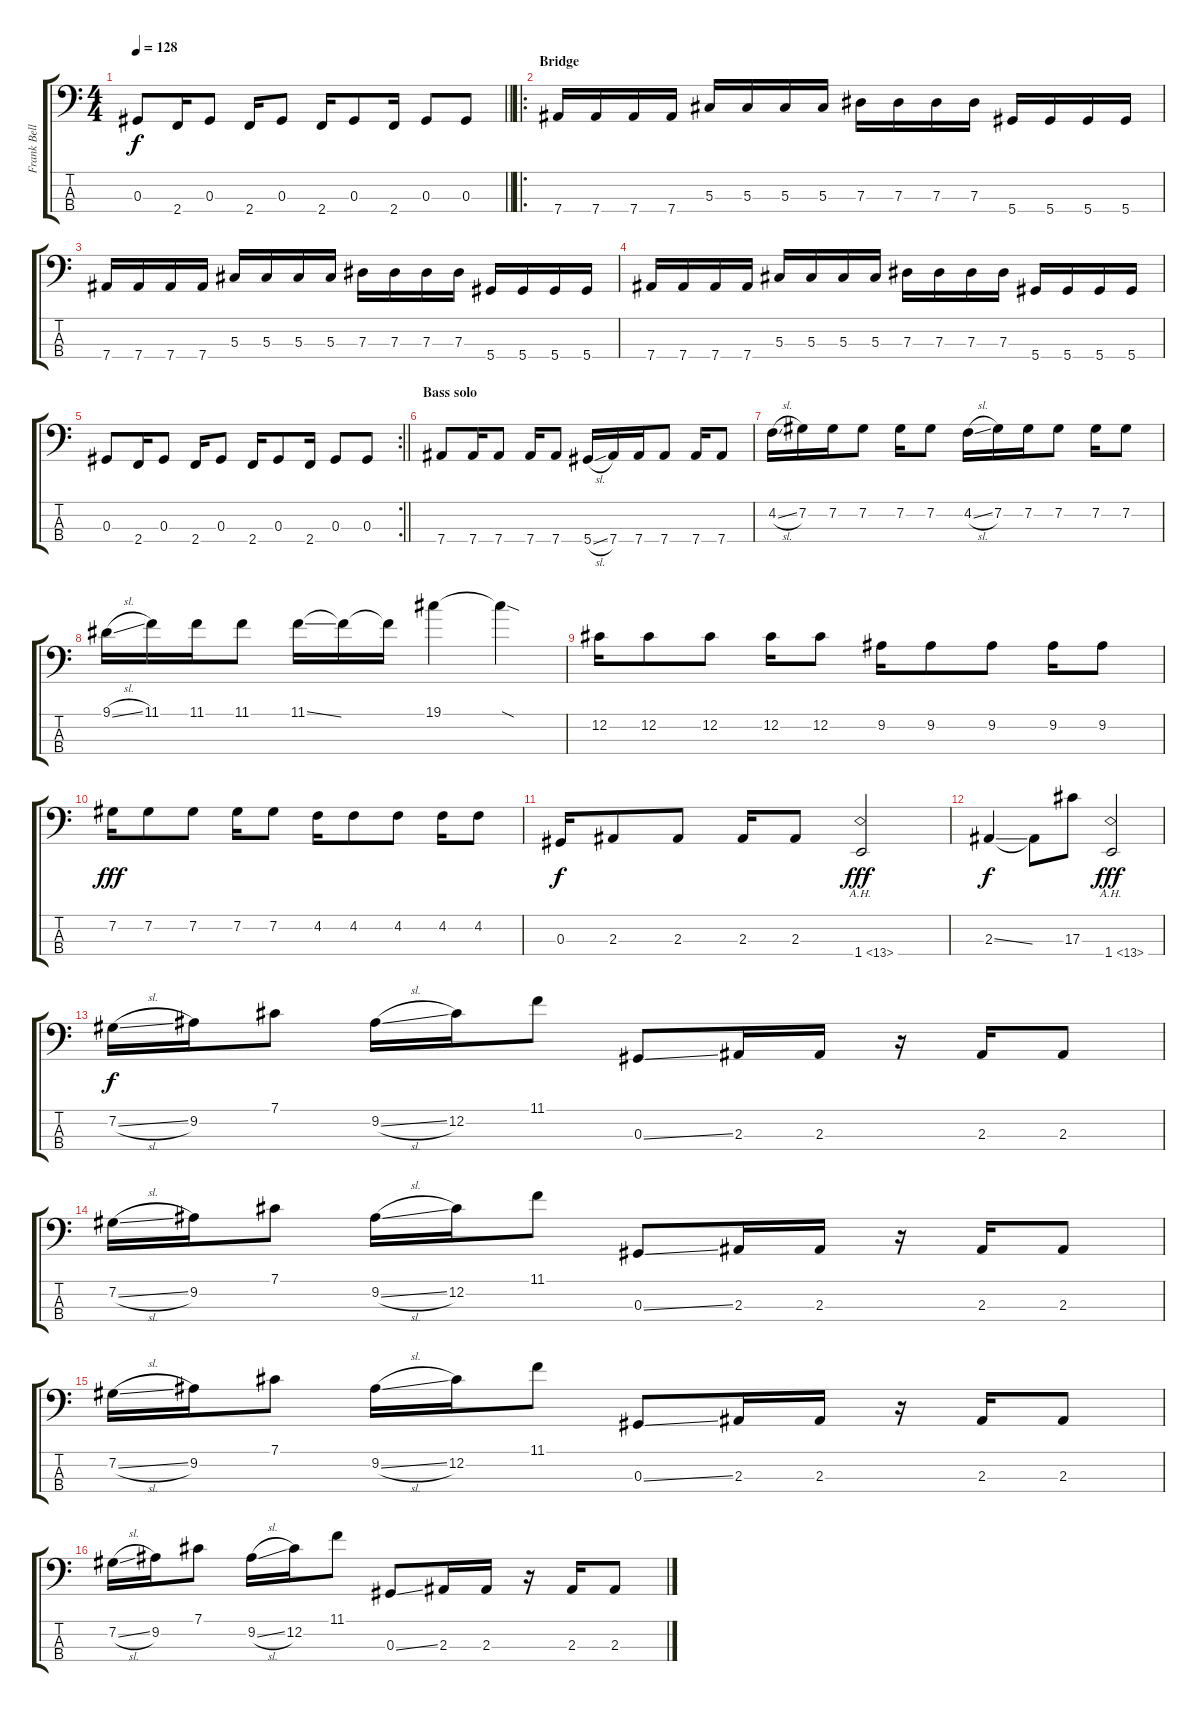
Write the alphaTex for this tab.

\track ("Frank Bello (Bass)" "Frank Bell") {instrument electricbassfinger}
\staff {score tabs}
\tuning (Gb2 Db2 Ab1 Eb1) {hide}
\ts (4 4)
\tempo 128
\clef f4
\barLineRight lightlight
\ks c
0.3.8{dy f} 2.4.16 0.3.8 2.4.16 0.3.8 2.4.16 0.3.8 2.4.16 0.3.8 0.3.8 |
\ro
\section ("" "Bridge")
7.4.16 7.4.16 7.4.16 7.4.16 5.3.16 5.3.16 5.3.16 5.3.16 7.3.16 7.3.16 7.3.16 7.3.16 5.4.16 5.4.16 5.4.16 5.4.16 |
7.4.16 7.4.16 7.4.16 7.4.16 5.3.16 5.3.16 5.3.16 5.3.16 7.3.16 7.3.16 7.3.16 7.3.16 5.4.16 5.4.16 5.4.16 5.4.16 |
7.4.16 7.4.16 7.4.16 7.4.16 5.3.16 5.3.16 5.3.16 5.3.16 7.3.16 7.3.16 7.3.16 7.3.16 5.4.16 5.4.16 5.4.16 5.4.16 |
\rc 2
\barLineRight lightlight
0.3.8 2.4.16 0.3.8 2.4.16 0.3.8 2.4.16 0.3.8 2.4.16 0.3.8 0.3.8 |
\section ("" "Bass solo")
7.4.8{instrument electricbassfinger} 7.4.16 7.4.8 7.4.16 7.4.8 5.4{sl}.16 7.4.16 7.4.16 7.4.8 7.4.16 7.4.8 |
4.2{sl}.16 7.2.16 7.2.16 7.2.8 7.2.16 7.2.8 4.2{sl}.16 7.2.16 7.2.16 7.2.8 7.2.16 7.2.8 |
9.1{sl}.16 11.1.16 11.1.16 11.1.8 11.1{ss}.16 11.1{t}.16 11.1{t}.16 19.1.4 19.1{sod t}.4 |
12.2.16 12.2.8 12.2.8 12.2.16 12.2.8 9.2.16 9.2.8 9.2.8 9.2.16 9.2.8 |
7.2.16{dy fff} 7.2.8 7.2.8 7.2.16 7.2.8 4.2.16 4.2.8 4.2.8 4.2.16 4.2.8 |
0.3.16{dy f} 2.3.8 2.3.8 2.3.16 2.3.8 1.4{ah 12}.2{dy fff instrument slapbass1} |
2.3{ss}.4{dy f instrument electricbassfinger} 2.3{t}.8 17.3.8 1.4{ah 12}.2{dy fff instrument slapbass1} |
7.2{sl}.16{dy f} 9.2.16 7.1.8 9.2{sl}.16 12.2.16 11.1.8 0.3{ss}.8 2.3.16 2.3.16 r.16 2.3.16 2.3.8 |
7.2{sl}.16 9.2.16 7.1.8 9.2{sl}.16 12.2.16 11.1.8 0.3{ss}.8 2.3.16 2.3.16 r.16 2.3.16 2.3.8 |
7.2{sl}.16 9.2.16 7.1.8 9.2{sl}.16 12.2.16 11.1.8 0.3{ss}.8 2.3.16 2.3.16 r.16 2.3.16 2.3.8 |
7.2{sl}.16 9.2.16 7.1.8 9.2{sl}.16 12.2.16 11.1.8 0.3{ss}.8 2.3.16 2.3.16 r.16 2.3.16 2.3.8
